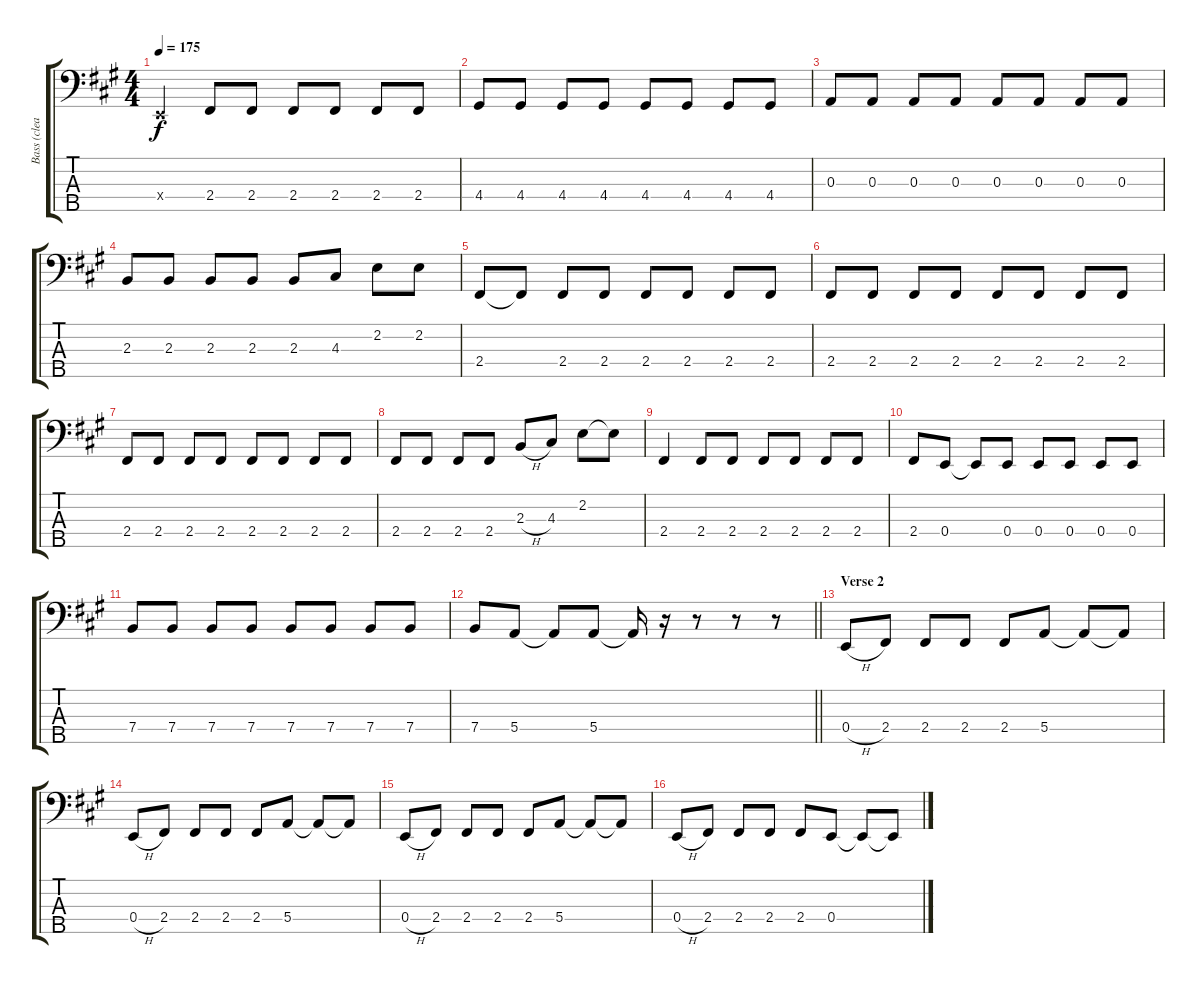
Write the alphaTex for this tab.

\track ("Bass (clean)" "Bass (clea") {instrument electricbassfinger}
\staff {score tabs}
\tuning (G2 D2 A1 E1 B0) {hide}
\ts (4 4)
\tempo 175
\clef f4
\ks f#minor
0.4{x}.4{dy f} 2.4.8 2.4.8 2.4.8 2.4.8 2.4.8 2.4.8 |
4.4.8 4.4.8 4.4.8 4.4.8 4.4.8 4.4.8 4.4.8 4.4.8 |
0.3.8 0.3.8 0.3.8 0.3.8 0.3.8 0.3.8 0.3.8 0.3.8 |
2.3.8 2.3.8 2.3.8 2.3.8 2.3.8 4.3.8 2.2.8 2.2.8 |
2.4.8 2.4{t}.8 2.4.8 2.4.8 2.4.8 2.4.8 2.4.8 2.4.8 |
2.4.8 2.4.8 2.4.8 2.4.8 2.4.8 2.4.8 2.4.8 2.4.8 |
2.4.8 2.4.8 2.4.8 2.4.8 2.4.8 2.4.8 2.4.8 2.4.8 |
2.4.8 2.4.8 2.4.8 2.4.8 2.3{h}.8 4.3.8 2.2.8 2.2{t}.8 |
2.4.4 2.4.8 2.4.8 2.4.8 2.4.8 2.4.8 2.4.8 |
2.4.8 0.4.8 0.4{t}.8 0.4.8 0.4.8 0.4.8 0.4.8 0.4.8 |
7.4.8 7.4.8 7.4.8 7.4.8 7.4.8 7.4.8 7.4.8 7.4.8 |
\barLineRight lightlight
7.4.8 5.4.8 5.4{t}.8 5.4.8 5.4{t}.16 r.16 r.8 r.8 r.8 |
\section ("" "Verse 2")
0.4{h}.8 2.4.8 2.4.8 2.4.8 2.4.8 5.4.8 5.4{t}.8 5.4{t}.8 |
0.4{h}.8 2.4.8 2.4.8 2.4.8 2.4.8 5.4.8 5.4{t}.8 5.4{t}.8 |
0.4{h}.8 2.4.8 2.4.8 2.4.8 2.4.8 5.4.8 5.4{t}.8 5.4{t}.8 |
0.4{h}.8 2.4.8 2.4.8 2.4.8 2.4.8 0.4.8 0.4{t}.8 0.4{t}.8
